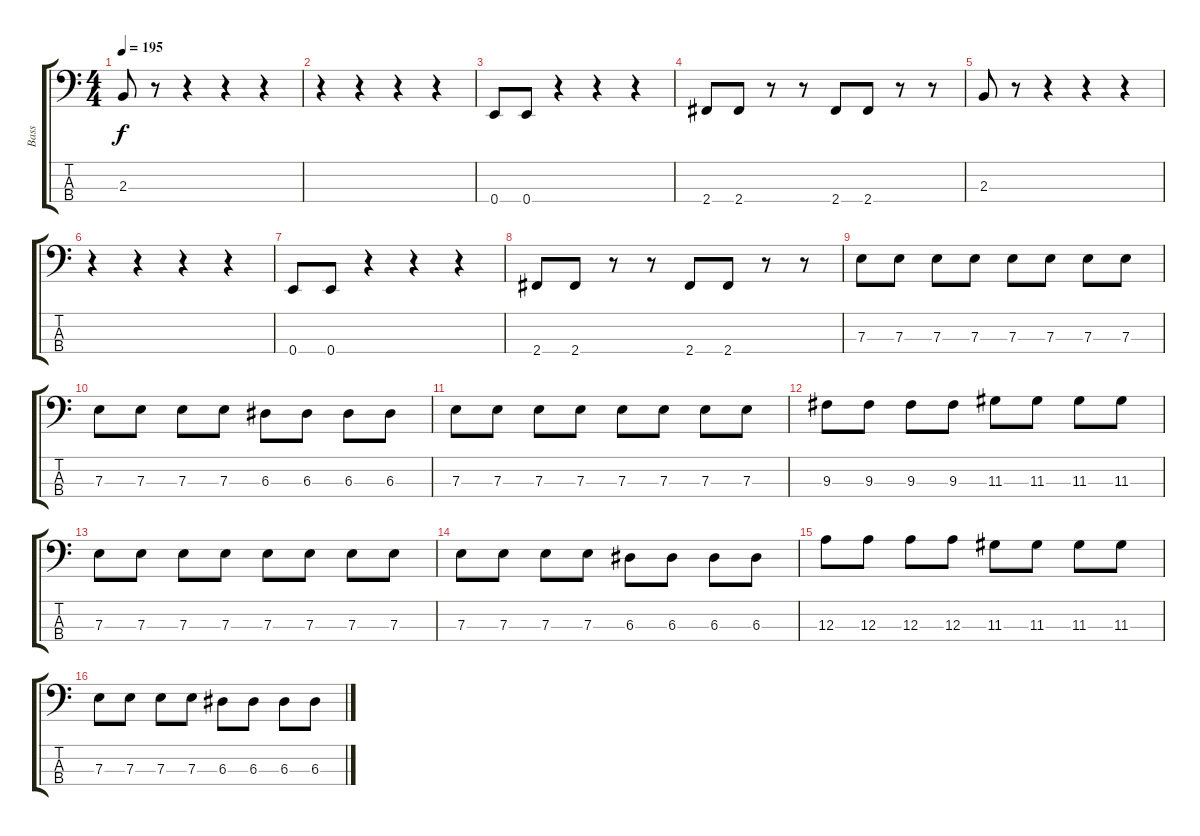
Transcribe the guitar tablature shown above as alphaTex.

\track ("Bass" "Bass") {instrument electricbasspick}
\staff {score tabs}
\tuning (G2 D2 A1 E1) {hide}
\ts (4 4)
\tempo 195
\clef f4
\ks c
2.3.8{dy f instrument electricbasspick} r.8 r.4 r.4 r.4 |
r.4 r.4 r.4 r.4 |
0.4.8 0.4.8 r.4 r.4 r.4 |
2.4.8 2.4.8 r.8 r.8 2.4.8 2.4.8 r.8 r.8 |
2.3.8 r.8 r.4 r.4 r.4 |
r.4 r.4 r.4 r.4 |
0.4.8 0.4.8 r.4 r.4 r.4 |
2.4.8 2.4.8 r.8 r.8 2.4.8 2.4.8 r.8 r.8 |
7.3.8 7.3.8 7.3.8 7.3.8 7.3.8 7.3.8 7.3.8 7.3.8 |
7.3.8 7.3.8 7.3.8 7.3.8 6.3.8 6.3.8 6.3.8 6.3.8 |
7.3.8 7.3.8 7.3.8 7.3.8 7.3.8 7.3.8 7.3.8 7.3.8 |
9.3.8 9.3.8 9.3.8 9.3.8 11.3.8 11.3.8 11.3.8 11.3.8 |
7.3.8 7.3.8 7.3.8 7.3.8 7.3.8 7.3.8 7.3.8 7.3.8 |
7.3.8 7.3.8 7.3.8 7.3.8 6.3.8 6.3.8 6.3.8 6.3.8 |
12.3.8 12.3.8 12.3.8 12.3.8 11.3.8 11.3.8 11.3.8 11.3.8 |
7.3.8 7.3.8 7.3.8 7.3.8 6.3.8 6.3.8 6.3.8 6.3.8
